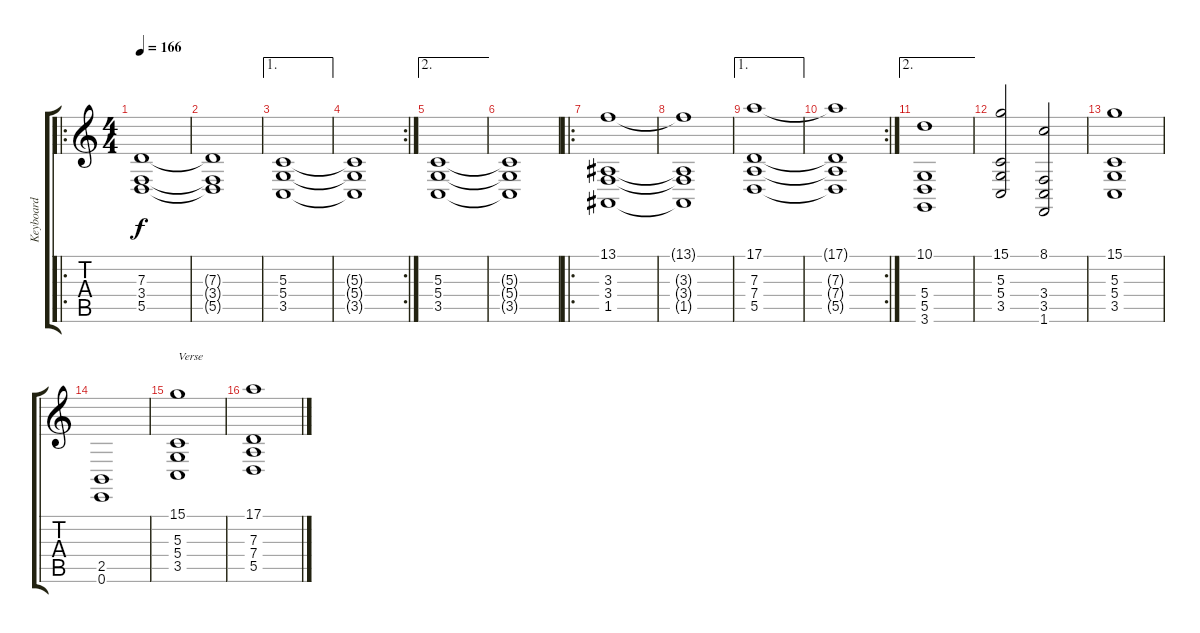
\track ("Keyboard" "Keyboard") {instrument stringensemble1}
\staff {score tabs}
\tuning (E4 B3 G3 D3 A2 E2) {hide}
\ro
\ts (4 4)
\tempo 166
\clef g2
\ks c
(7.3 3.4 5.5).1{dy f instrument stringensemble1} |
(7.3{t} 3.4{t} 5.5{t}).1 |
\ae 1
(5.3 5.4 3.5).1 |
\rc 2
(5.3{t} 5.4{t} 3.5{t}).1 |
\ae 2
(5.3 5.4 3.5).1 |
(5.3{t} 5.4{t} 3.5{t}).1 |
\ro
(13.1 3.3 3.4 1.5).1 |
(13.1{t} 3.3{t} 3.4{t} 1.5{t}).1 |
\ae 1
(17.1 7.3 7.4 5.5).1 |
\rc 2
(17.1{t} 7.3{t} 7.4{t} 5.5{t}).1 |
\ae 2
(10.1 5.4 5.5 3.6).1 |
(15.1 5.3 5.4 3.5).2 (8.1 3.4 3.5 1.6).2 |
(15.1 5.3 5.4 3.5).1 |
(2.5 0.6).1 |
(15.1 5.3 5.4 3.5).1{txt "Verse"} |
(17.1 7.3 7.4 5.5).1
